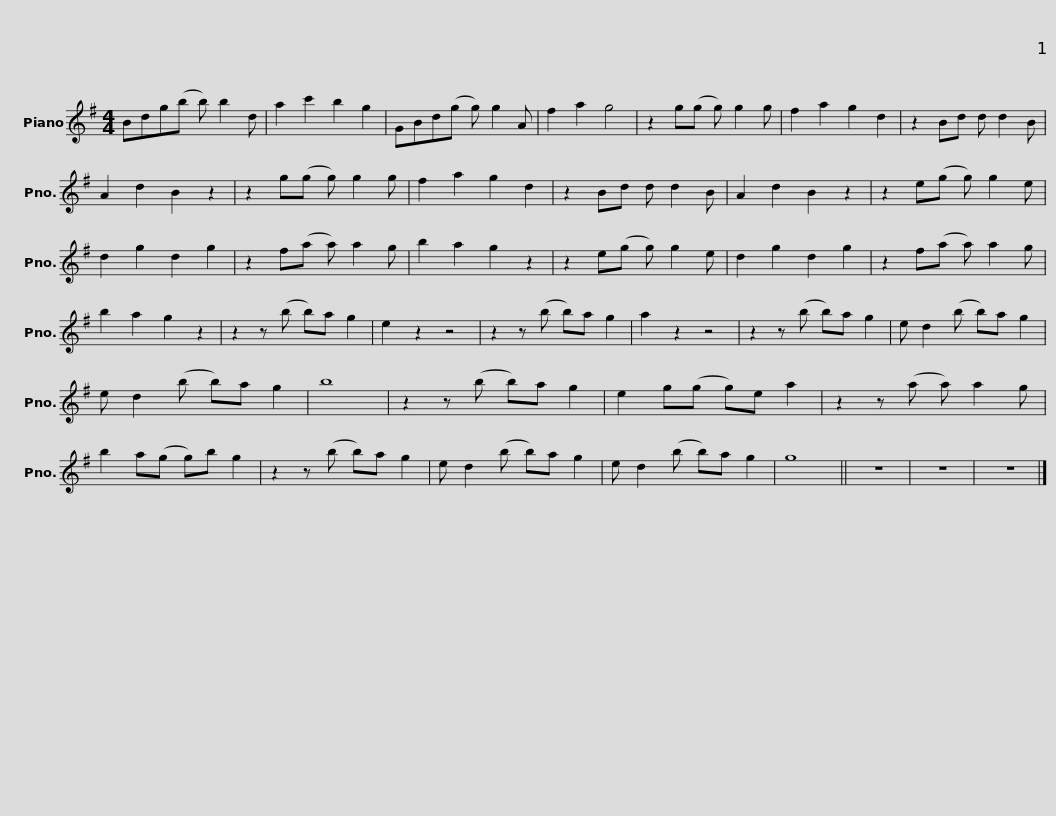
X:1
L:1/8
M:4/4
I:linebreak $
K:G
V:1 treble
V:1
 Bdg(b b) b2 d | a2 c'2 b2 g2 | GBd(g g) g2 A | f2 a2 g4 |$ z2 g(g g) g2 g | %5
 f2 a2 g2 d2 | z2 Bd d d2 B | A2 d2 B2 z2 |$ z2 g(g g) g2 g | f2 a2 g2 d2 | %10
 z2 Bd d d2 B | A2 d2 B2 z2 |$ z2 e(g g) g2 e | d2 g2 d2 g2 | z2 f(a a) a2 g | %15
 b2 a2 g2 z2 |$ z2 e(g g) g2 e | d2 g2 d2 g2 | z2 f(a a) a2 g | b2 a2 g2 z2 |$ %20
 z2 z (b b)a g2 | e2 z2 z4 | z2 z (b b)a g2 | a2 z2 z4 |$ z2 z (b b)a g2 | %25
 e d2 (b b)a g2 | e d2 (b b)a g2 | b8 |$ z2 z (b b)a g2 | e2 g(g g)e a2 | %30
 z2 z (a a) a2 g | b2 a(g g)b g2 |$ z2 z (b b)a g2 | e d2 (b b)a g2 | e d2 (b b)a g2 | %35
 g8 ||$ z8 | z8 | z8 |] %39
